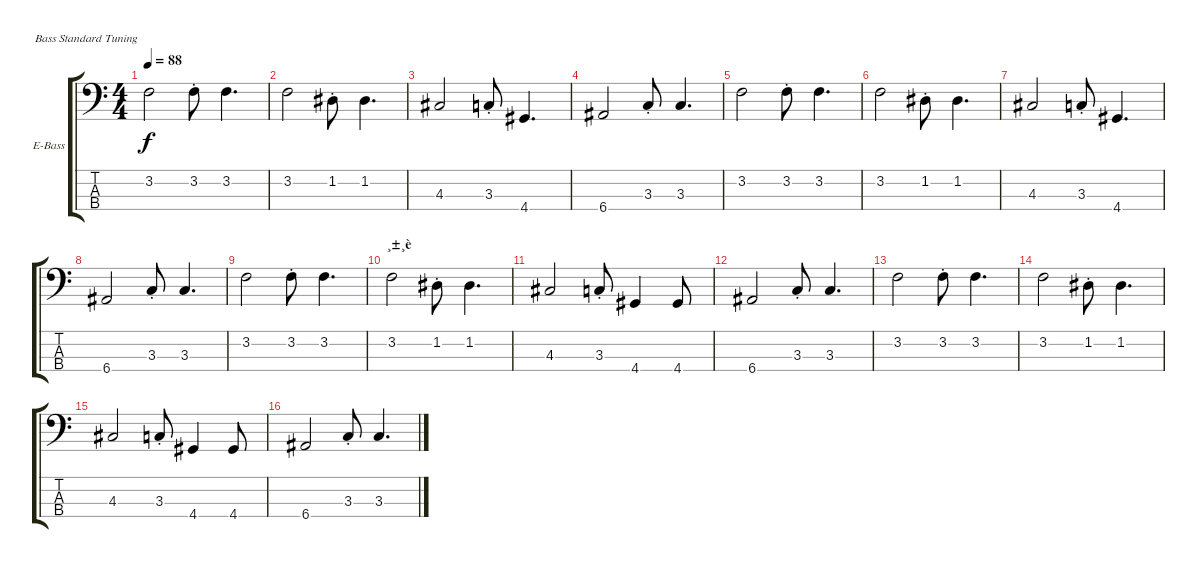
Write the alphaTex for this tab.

\bracketExtendMode groupsimilarinstruments
\firstSystemTrackNameOrientation horizontal
\otherSystemsTrackNameOrientation horizontal
\track ("BASS" "E-Bass") {instrument electricbassfinger}
\staff {score tabs}
\tuning (G2 D2 A1 E1)
\ts (4 4)
\tempo 88
\clef f4
\ks c
3.2.2{dy f} 3.2{st}.8 3.2.4{d} |
3.2.2 1.2{st}.8 1.2.4{d} |
4.3.2 3.3{st}.8 4.4.4{d} |
6.4.2 3.3{st}.8 3.3.4{d} |
3.2.2 3.2{st}.8 3.2.4{d} |
3.2.2 1.2{st}.8 1.2.4{d} |
4.3.2 3.3{st}.8 4.4.4{d} |
6.4.2 3.3{st}.8 3.3.4{d} |
3.2.2 3.2{st}.8 3.2.4{d} |
\section ("" "¸±¸è")
3.2.2 1.2{st}.8 1.2.4{d} |
4.3.2 3.3{st}.8 4.4.4 4.4.8 |
6.4.2 3.3{st}.8 3.3.4{d} |
3.2.2 3.2{st}.8 3.2.4{d} |
3.2.2 1.2{st}.8 1.2.4{d} |
4.3.2 3.3{st}.8 4.4.4 4.4.8 |
6.4.2 3.3{st}.8 3.3.4{d}
